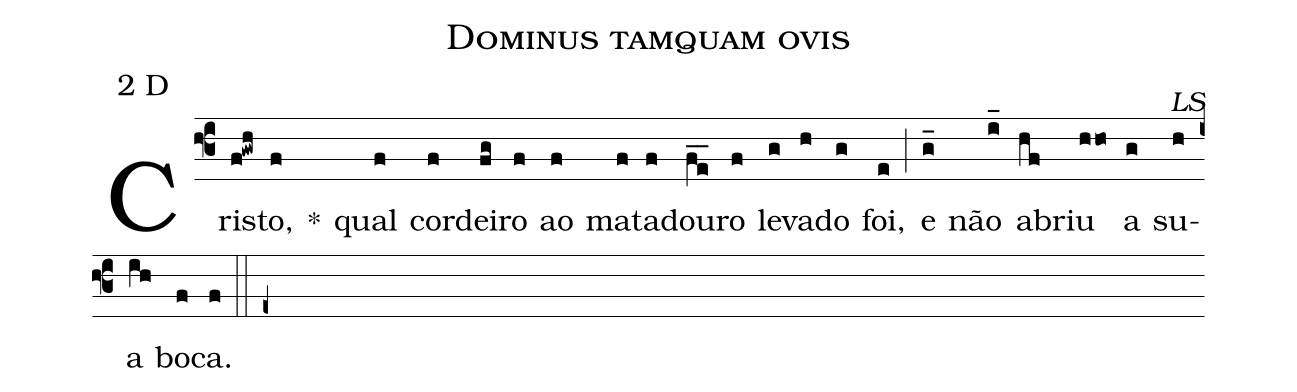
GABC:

name: Dominus tamquam ovis;
mode: 2;
mode-differentia: D;
commentary: LS;
%%
(f3)

Cris(f!gwh)to,(f) *() qual(f) cor(f)dei(fg)ro(f) ao(f) ma(f)ta(f)dou(fe__)ro(f) le(g)va(h)do(g) foi,(e) (;) e(g_) não(i_) a(hf)briu(hho) a(g) su(h)a(ih) bo(f)ca.(f)

(::)

(e+)
